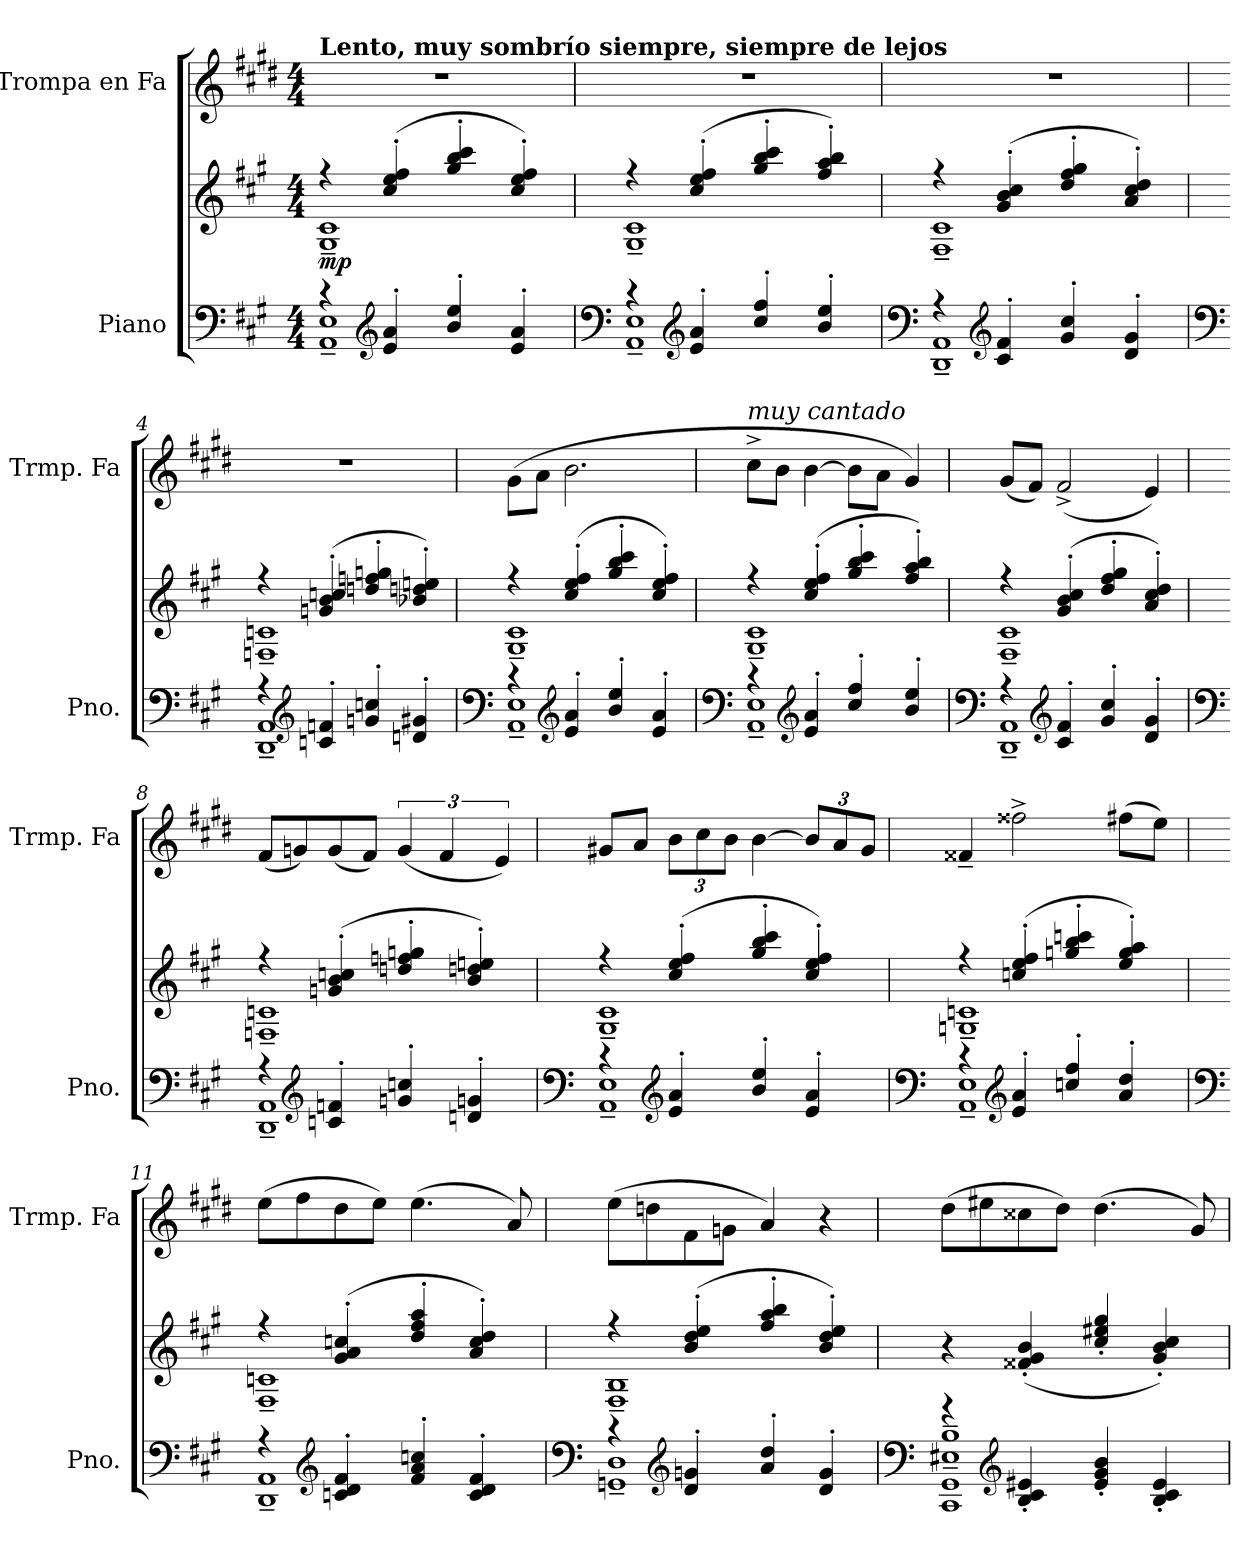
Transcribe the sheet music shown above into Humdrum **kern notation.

**kern	**kern	**dynam	**kern
*part2	*part2	*part2	*part1
*staff3	*staff2	*staff2/3	*staff1
*I"Piano	*	*	*I"Trompa en Fa
*I'Pno.	*	*	*I'Trmp. Fa
*clefF4	*clefG2	*	*clefG2
*	*	*	*ITrd4c7
*k[f#c#g#]	*k[f#c#g#]	*	*k[f#c#g#]
*M4/4	*M4/4	*	*M4/4
=1	=1	=1	=1
*^	*^	*	*
!	!	!	!	!	!LO:TX:a:B:t=Lento, muy sombrío siempre, siempre de lejos
!	!	!	!	!LO:DY:b	!
4r	1AA~ 1E~	4r	1G#~ 1c#~	mp	1r
*clefG2	*	*	*	*	*
4e/' 4a/'	.	(4cc#/' 4ee/' 4ff#/'	.	.	.
4b/' 4ee/'	.	4gg#/' 4bb/' 4ccc#/'	.	.	.
4e/' 4a/'	.	4cc#/' 4ee/' 4ff#/')	.	.	.
=2	=2	=2	=2	=2	=2
*clefF4	*	*	*	*	*
4r	1AA~ 1E~	4r	1G#~ 1c#~	.	1r
*clefG2	*	*	*	*	*
4e/' 4a/'	.	(4cc#/' 4ee/' 4ff#/'	.	.	.
4cc#/' 4ff#/'	.	4gg#/' 4bb/' 4ccc#/'	.	.	.
4b/' 4ee/'	.	4ff#/' 4aa/' 4bb/')	.	.	.
=3	=3	=3	=3	=3	=3
*clefF4	*	*	*	*	*
4r	1DD~ 1AA~	4r	1F#~ 1c#~	.	1r
*clefG2	*	*	*	*	*
4c#/' 4f#/'	.	(4g#/' 4b/' 4cc#/'	.	.	.
4g#/' 4cc#/'	.	4dd/' 4ff#/' 4gg#/'	.	.	.
4d/' 4g#/'	.	4a/' 4cc#/' 4dd/')	.	.	.
!!LO:LB:g=z
=4	=4	=4	=4	=4	=4
*clefF4	*	*	*	*	*
4r	1DD~ 1AA~	4r	1Fn~ 1cn~	.	1r
*clefG2	*	*	*	*	*
4cn/' 4fn/'	.	(4gn/' 4b/' 4ccn/'	.	.	.
4gn/' 4ccn/'	.	4ddn/' 4ffn/' 4ggn/'	.	.	.
4dn/' 4g#X/'	.	4b-X/' 4ddn/' 4een/')	.	.	.
=5	=5	=5	=5	=5	=5
*clefF4	*	*	*	*	*
4r	1AA~ 1E~	4r	1G#~ 1c#~	.	(8c#\L
.	.	.	.	.	8d\J
*clefG2	*	*	*	*	*
4e/' 4a/'	.	(4cc#/' 4ee/' 4ff#/'	.	.	2.e\
4b/' 4ee/'	.	4gg#/' 4bb/' 4ccc#/'	.	.	.
4e/' 4a/'	.	4cc#/' 4ee/' 4ff#/')	.	.	.
=6	=6	=6	=6	=6	=6
*clefF4	*	*	*	*	*
!	!	!	!	!	!LO:TX:a:i:t=muy cantado
4r	1AA~ 1E~	4r	1G#~ 1c#~	.	8f#^\L
.	.	.	.	.	8e\J
*clefG2	*	*	*	*	*
4e/' 4a/'	.	(4cc#/' 4ee/' 4ff#/'	.	.	[4e\
4cc#/' 4ff#/'	.	4gg#/' 4bb/' 4ccc#/'	.	.	8e\L]
.	.	.	.	.	8d\J
4b/' 4ee/'	.	4ff#/' 4aa/' 4bb/')	.	.	4c#/)
!!LO:LB:g=z
=7	=7	=7	=7	=7	=7
*clefF4	*	*	*	*	*
4r	1DD~ 1AA~	4r	1F#~ 1c#~	.	(8c#/L
.	.	.	.	.	8B/J)
*clefG2	*	*	*	*	*
4c#/' 4f#/'	.	(4g#/' 4b/' 4cc#/'	.	.	(2B^/
4g#/' 4cc#/'	.	4dd/' 4ff#/' 4gg#/'	.	.	.
4d/' 4g#/'	.	4a/' 4cc#/' 4dd/')	.	.	4A/)
=8	=8	=8	=8	=8	=8
*clefF4	*	*	*	*	*
4r	1DD~ 1AA~	4r	1Fn~ 1cn~	.	(8B/L
.	.	.	.	.	8cn/)
*clefG2	*	*	*	*	*
4cn/' 4fn/'	.	(4gn/' 4b/' 4ccn/'	.	.	(8c/
.	.	.	.	.	8B/J)
4gn/' 4ccn/'	.	4ddn/' 4ffn/' 4ggn/'	.	.	(6c/
.	.	.	.	.	6B/
4dn/' 4gn/'	.	4b/' 4ddn/' 4een/')	.	.	.
.	.	.	.	.	6A/)
=9	=9	=9	=9	=9	=9
*clefF4	*	*	*	*	*
4r	1AA~ 1E~	4r	1G#~ 1c#~	.	8c#X/L
.	.	.	.	.	8d/J
*clefG2	*	*	*	*	*
*	*	*	*	*	*Xbrackettup
4e/' 4a/'	.	(4cc#/' 4ee/' 4ff#/'	.	.	12e\L
.	.	.	.	.	12f#\
.	.	.	.	.	12e\J
4b/' 4ee/'	.	4gg#/' 4bb/' 4ccc#/'	.	.	[4e\
4e/' 4a/'	.	4cc#/' 4ee/' 4ff#/')	.	.	12e/L]
.	.	.	.	.	12d/
.	.	.	.	.	12c#/J
!!LO:PB:g=z
=10	=10	=10	=10	=10	=10
*clefF4	*	*	*	*	*
4r	1AA~ 1E~	4r	1Gn~ 1cn~	.	4B#X~/
*clefG2	*	*	*	*	*
4e/' 4a/'	.	(4ccn/' 4ee/' 4ff#/'	.	.	2b#X^\
4ccn/' 4ff#/'	.	4ggn/' 4bb/' 4cccn/'	.	.	.
4a/' 4dd/'	.	4ee/' 4gg/' 4aa/')	.	.	(8bn\L
.	.	.	.	.	8a\J)
=11	=11	=11	=11	=11	=11
*clefF4	*	*	*	*	*
4r	1DD~ 1AA~	4r	1F#~ 1cn~	.	(8a\L
.	.	.	.	.	8b\
*clefG2	*	*	*	*	*
4cn/' 4d/' 4f#/'	.	(4g#/' 4a/' 4ccn/'	.	.	8g#\
.	.	.	.	.	8a\J)
4f#/' 4a/' 4ccn/'	.	4dd/' 4ff#/' 4aa/'	.	.	(4.a\
4c/' 4d/' 4f#/'	.	4a/' 4cc/' 4dd/')	.	.	.
.	.	.	.	.	8d/)
=12	=12	=12	=12	=12	=12
*clefF4	*	*	*	*	*
4r	1GGn~ 1D~	4r	1F#~ 1B~	.	(8a\L
.	.	.	.	.	8gn\
*clefG2	*	*	*	*	*
4d/' 4gn/'	.	(4b/' 4dd/' 4ee/'	.	.	8B\
.	.	.	.	.	8cn\J
4a/' 4dd/'	.	4ff#/' 4aa/' 4bb/'	.	.	4d/)
4d/' 4g/'	.	4b/' 4dd/' 4ee/')	.	.	4r
*v	*v	*	*	*	*
*	*v	*v	*	*
!!LO:LB:g=z
=13	=13	=13	=13
*clefF4	*	*	*
*^	*	*	*
*	*^	*	*	*
1E#X~ 1B~	4rg	1CC#~ 1GG#~	4r	.	(8g#\L
.	.	.	.	.	8a#X\
*clefG2	*	*	*	*	*
.	4B/' 4c#/' 4e#X/'	.	(4f##X/' 4g#/' 4b/'	.	8f##X\
.	.	.	.	.	8g#\J)
.	4e#/' 4g#/' 4b/'	.	4cc#/' 4ee#X/' 4gg#/'	.	(4.g#\
.	4B/' 4c#/' 4e#/'	.	4g#/' 4b/' 4cc#/')	.	.
.	.	.	.	.	8c#/)
*v	*v	*v	*	*	*
=	=	=	=
*-	*-	*-	*-
